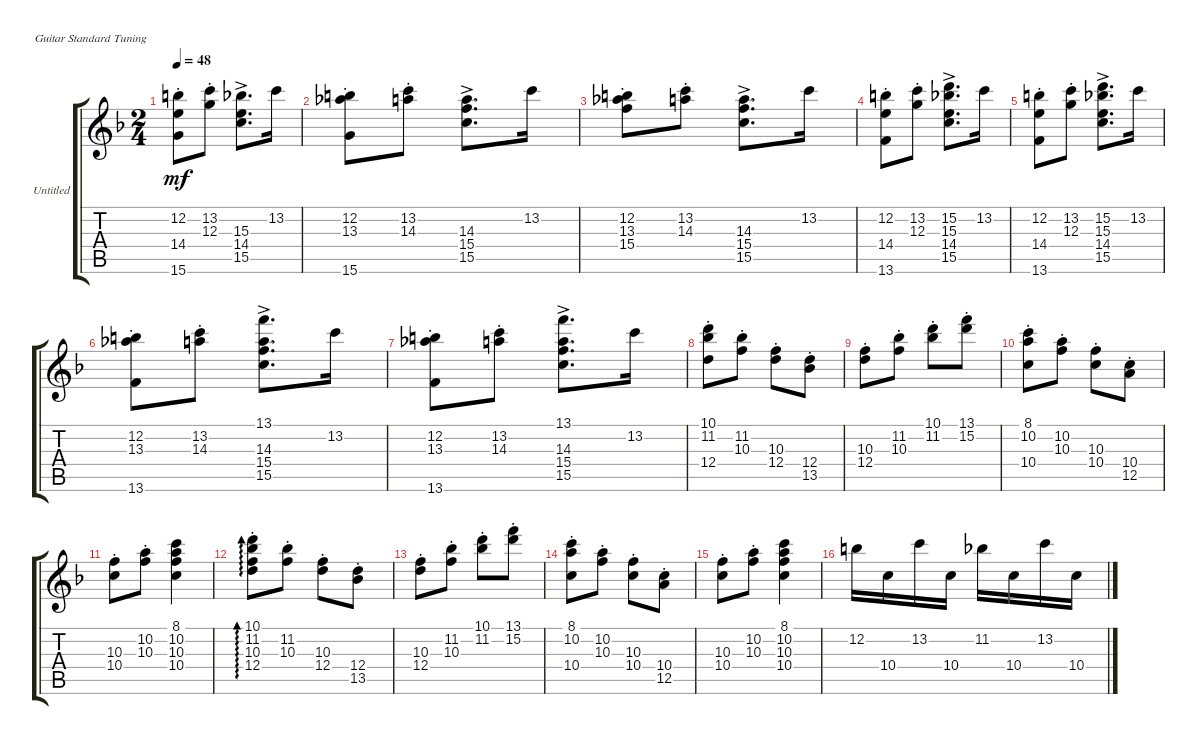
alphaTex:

\bracketExtendMode groupsimilarinstruments
\firstSystemTrackNameOrientation horizontal
\otherSystemsTrackNameOrientation horizontal
\track ("Untitled" "Untitled") {instrument acousticguitarnylon}
\staff {score tabs}
\tuning (E4 B3 G3 D3 A2 E2)
\ts (2 4)
\tempo 48
\clef g2
\ks dminor
(12.2{st} 14.4{st} 15.6{st}).8{dy mf} (13.2{st} 12.3{st}).8 (15.3{ac} 14.4{ac} 15.5{ac}).8{d} 13.2.16 |
(12.2{st} 13.3{st} 15.6{st}).8 (13.2{st} 14.3{st}).8 (14.3{ac} 15.4{ac} 15.5{ac}).8{d} 13.2.16 |
(12.2{st} 13.3{st} 15.4{st}).8 (13.2{st} 14.3{st}).8 (14.3{ac} 15.4{ac} 15.5{ac}).8{d} 13.2.16 |
(12.2{st} 14.4{st} 13.6{st}).8 (13.2{st} 12.3{st}).8 (15.2{ac} 15.3{ac} 14.4{ac} 15.5{ac}).8{d} 13.2.16 |
(12.2{st} 14.4{st} 13.6{st}).8 (13.2{st} 12.3{st}).8 (15.2{ac} 15.3{ac} 14.4{ac} 15.5{ac}).8{d} 13.2.16 |
(12.2{st} 13.3{st} 13.6{st}).8 (13.2{st} 14.3{st}).8 (13.1{ac} 14.3{ac} 15.4{ac} 15.5{ac}).8{d} 13.2.16 |
(12.2{st} 13.3{st} 13.6{st}).8 (13.2{st} 14.3{st}).8 (13.1{ac} 14.3{ac} 15.4{ac} 15.5{ac}).8{d} 13.2.16 |
(10.1{st} 11.2{st} 12.4{st}).8 (11.2{st} 10.3{st}).8 (10.3{st} 12.4{st}).8 (12.4{st} 13.5{st}).8 |
(10.3{st} 12.4{st}).8 (11.2{st} 10.3{st}).8 (10.1{st} 11.2{st}).8 (13.1{st} 15.2{st}).8 |
(8.1{st} 10.2{st} 10.4{st}).8 (10.2{st} 10.3{st}).8 (10.3{st} 10.4{st}).8 (10.4{st} 12.5{st}).8 |
(10.3{st} 10.4{st}).8 (10.2{st} 10.3{st}).8 (8.1 10.2 10.3 10.4).4 |
(10.1{st} 11.2{st} 10.3{st} 12.4{st}).8{ad 0} (11.2{st} 10.3{st}).8 (10.3{st} 12.4{st}).8 (12.4{st} 13.5{st}).8 |
(10.3{st} 12.4{st}).8 (11.2{st} 10.3{st}).8 (10.1{st} 11.2{st}).8 (13.1{st} 15.2{st}).8 |
(8.1{st} 10.2{st} 10.4{st}).8 (10.2{st} 10.3{st}).8 (10.3{st} 10.4{st}).8 (10.4{st} 12.5{st}).8 |
(10.3{st} 10.4{st}).8 (10.2{st} 10.3{st}).8 (8.1 10.2 10.3 10.4).4 |
12.2.16 10.4.16 13.2.16 10.4.16 11.2.16 10.4.16 13.2.16 10.4.16
